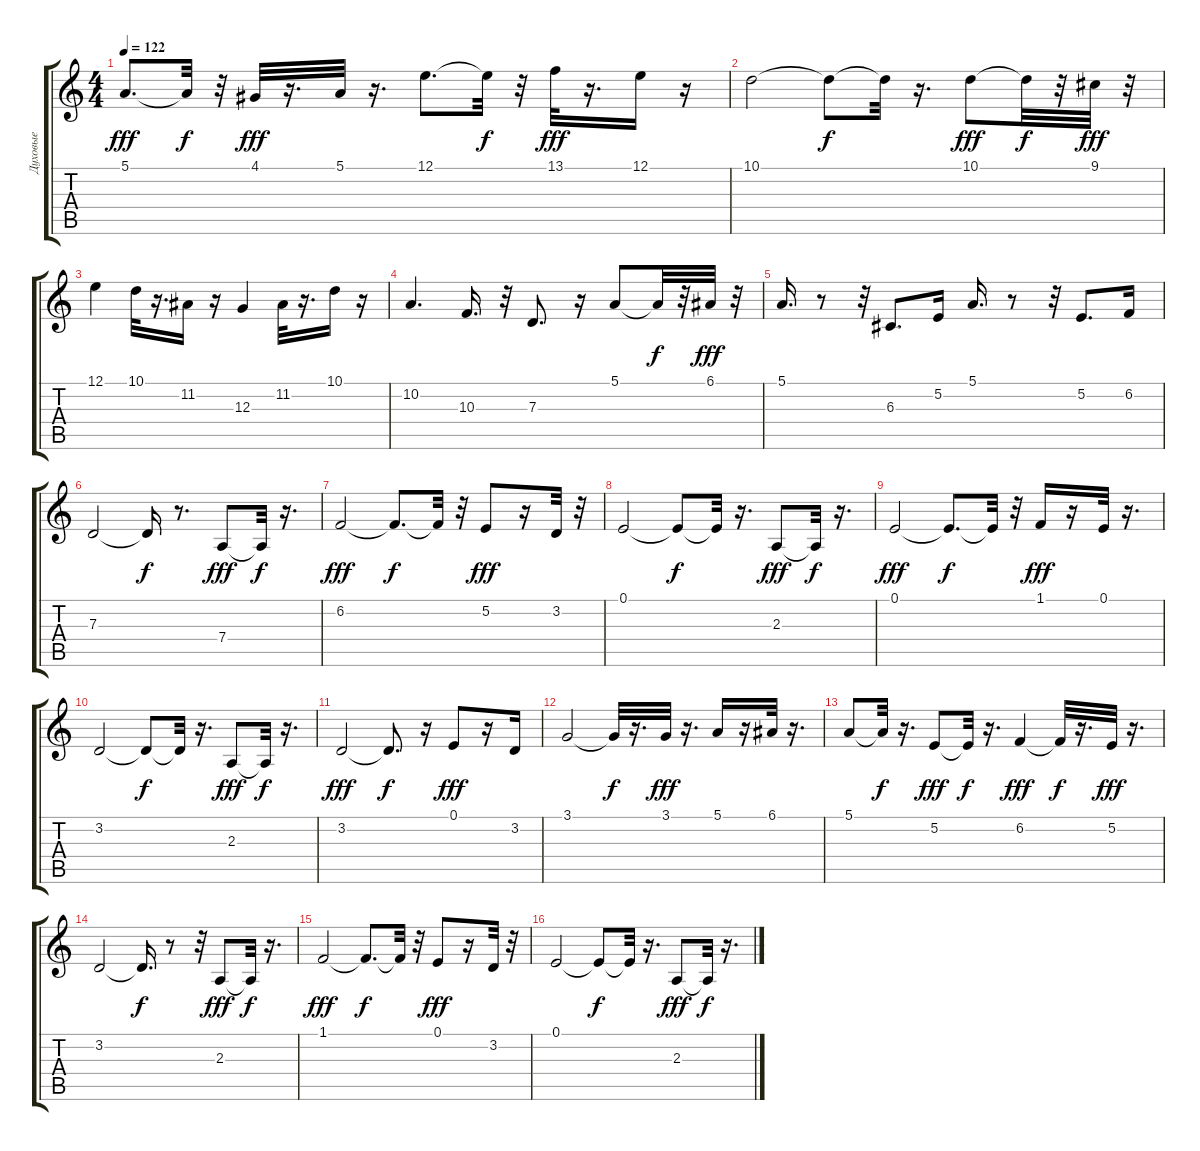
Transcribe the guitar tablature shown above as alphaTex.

\track ("Духовые" "Духовые") {instrument synthbrass2}
\staff {score tabs}
\tuning (E4 B3 G3 D3 A2 E2) {hide}
\ts (4 4)
\tempo 122
\clef g2
\ks c
5.1.8{d dy fff} 5.1{t}.32{dy f} r.32 4.1.32{dy fff} r.16{d} 5.1.32 r.16{d} 12.1.8{d} 12.1{t}.32{dy f} r.32 13.1.32{dy fff} r.16{d} 12.1.16 r.16 |
10.1.2 10.1{t}.8{dy f} 10.1{t}.32 r.16{d} 10.1.8{dy fff} 10.1{t}.32{dy f} r.32 9.1.32{dy fff} r.32 |
12.1.4 10.1.32 r.16{d} 11.2.16 r.16 12.3.4 11.2.32 r.16{d} 10.1.16 r.16 |
10.2.4{d} 10.3.16{d} r.32 7.3.8{d} r.16 5.1.8 5.1{t}.32{dy f} r.32 6.1.32{dy fff} r.32 |
5.1.16{d} r.8 r.32 6.3.8{d} 5.2.16 5.1.16{d} r.8 r.32 5.2.8{d} 6.2.16 |
7.3.2 7.3{t}.16{dy f} r.8{d} 7.4.8{dy fff} 7.4{t}.32{dy f} r.16{d} |
6.2.2{dy fff} 6.2{t}.8{d dy f} 6.2{t}.32 r.32 5.2.8{dy fff} r.16 3.2.32 r.32 |
0.1.2 0.1{t}.8{dy f} 0.1{t}.32 r.16{d} 2.3.8{dy fff} 2.3{t}.32{dy f} r.16{d} |
0.1.2{dy fff} 0.1{t}.8{d dy f} 0.1{t}.32 r.32 1.1.16{dy fff} r.16 0.1.32 r.16{d} |
3.2.2 3.2{t}.8{dy f} 3.2{t}.32 r.16{d} 2.3.8{dy fff} 2.3{t}.32{dy f} r.16{d} |
3.2.2{dy fff} 3.2{t}.8{d dy f} r.16 0.1.8{dy fff} r.16 3.2.16 |
3.1.2 3.1{t}.32{dy f} r.16{d} 3.1.32{dy fff} r.16{d} 5.1.16 r.16 6.1.32 r.16{d} |
5.1.8 5.1{t}.32{dy f} r.16{d} 5.2.8{dy fff} 5.2{t}.32{dy f} r.16{d} 6.2.4{dy fff} 6.2{t}.32{dy f} r.16{d} 5.2.32{dy fff} r.16{d} |
3.2.2 3.2{t}.16{d dy f} r.8 r.32 2.3.8{dy fff} 2.3{t}.32{dy f} r.16{d} |
1.1.2{dy fff} 1.1{t}.8{d dy f} 1.1{t}.32 r.32 0.1.8{dy fff} r.16 3.2.32 r.32 |
0.1.2 0.1{t}.8{dy f} 0.1{t}.32 r.16{d} 2.3.8{dy fff} 2.3{t}.32{dy f} r.16{d}
